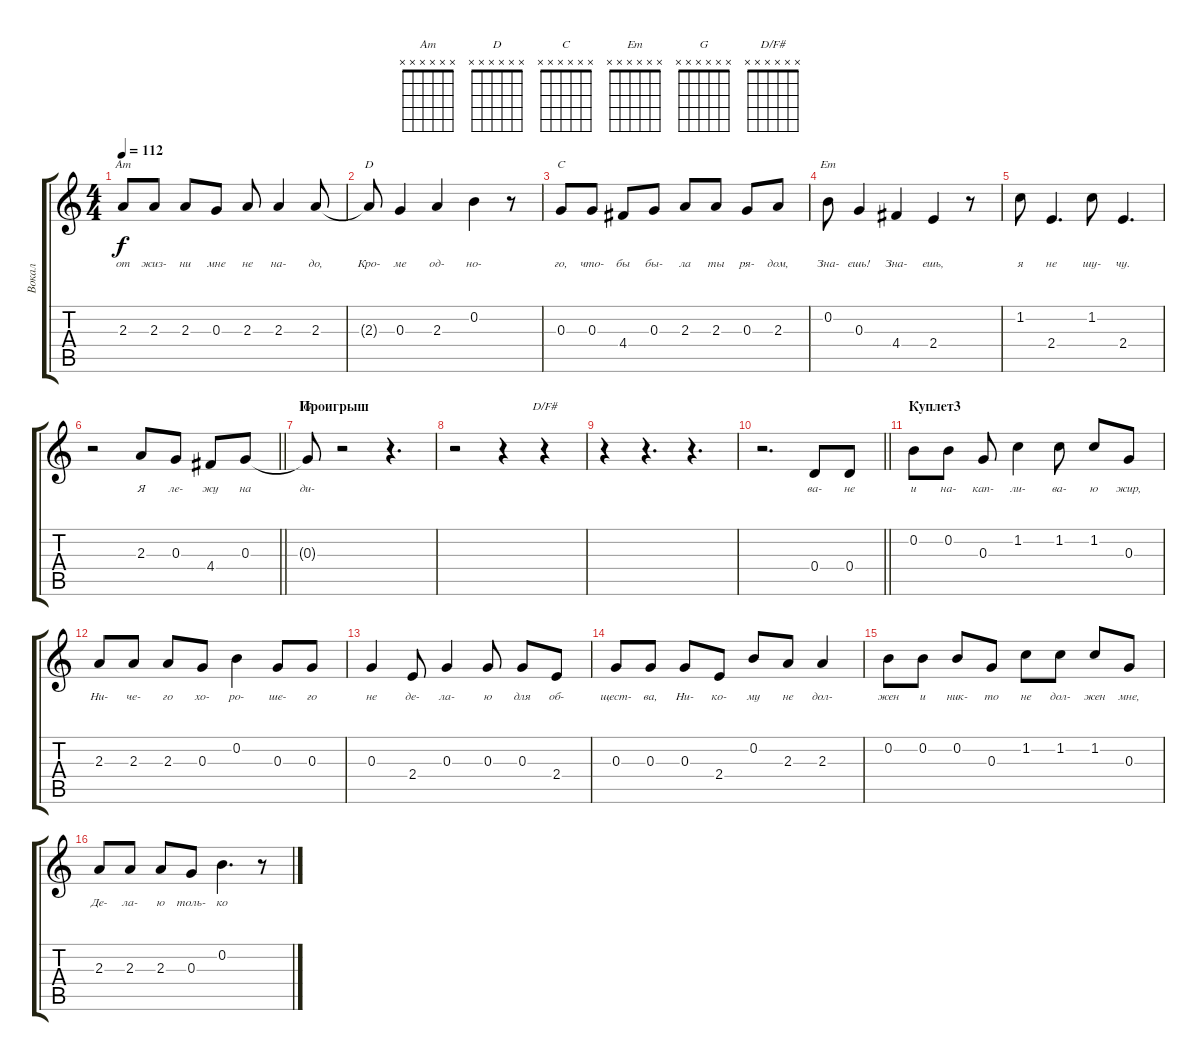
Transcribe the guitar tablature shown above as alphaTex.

\track ("Вокал" "Вокал") {instrument overdrivenguitar}
\staff {score tabs}
\tuning (E4 B3 G3 D3 A2 E2) {hide}
\chord ("Am" x x x x x x)
\chord ("D" x x x x x x)
\chord ("C" x x x x x x)
\chord ("Em" x x x x x x)
\chord ("G" x x x x x x)
\chord ("D/F#" x x x x x x)
\ts (4 4)
\tempo 112
\clef g2
\ks c
2.3.8{ch "Am" lyrics (0 "от") lyrics (1 "") lyrics (2 "") lyrics (3 "") lyrics (4 "") dy f instrument overdrivenguitar} 2.3.8{lyrics (0 "жиз-") lyrics (1 "") lyrics (2 "") lyrics (3 "") lyrics (4 "")} 2.3.8{lyrics (0 "ни") lyrics (1 "") lyrics (2 "") lyrics (3 "") lyrics (4 "")} 0.3.8{lyrics (0 "мне") lyrics (1 "") lyrics (2 "") lyrics (3 "") lyrics (4 "")} 2.3.8{lyrics (0 "не") lyrics (1 "") lyrics (2 "") lyrics (3 "") lyrics (4 "")} 2.3.4{lyrics (0 "на-") lyrics (1 "") lyrics (2 "") lyrics (3 "") lyrics (4 "")} 2.3.8{lyrics (0 "до,") lyrics (1 "") lyrics (2 "") lyrics (3 "") lyrics (4 "")} |
2.3{t}.8{ch "D" lyrics (0 "Кро-") lyrics (1 "") lyrics (2 "") lyrics (3 "") lyrics (4 "")} 0.3.4{lyrics (0 "ме") lyrics (1 "") lyrics (2 "") lyrics (3 "") lyrics (4 "")} 2.3.4{lyrics (0 "од-") lyrics (1 "") lyrics (2 "") lyrics (3 "") lyrics (4 "")} 0.2.4{lyrics (0 "но-") lyrics (1 "") lyrics (2 "") lyrics (3 "") lyrics (4 "")} r.8 |
0.3.8{ch "C" lyrics (0 "го,") lyrics (1 "") lyrics (2 "") lyrics (3 "") lyrics (4 "")} 0.3.8{lyrics (0 "что-") lyrics (1 "") lyrics (2 "") lyrics (3 "") lyrics (4 "")} 4.4.8{lyrics (0 "бы") lyrics (1 "") lyrics (2 "") lyrics (3 "") lyrics (4 "")} 0.3.8{lyrics (0 "бы-") lyrics (1 "") lyrics (2 "") lyrics (3 "") lyrics (4 "")} 2.3.8{lyrics (0 "ла") lyrics (1 "") lyrics (2 "") lyrics (3 "") lyrics (4 "")} 2.3.8{lyrics (0 "ты") lyrics (1 "") lyrics (2 "") lyrics (3 "") lyrics (4 "")} 0.3.8{lyrics (0 "ря-") lyrics (1 "") lyrics (2 "") lyrics (3 "") lyrics (4 "")} 2.3.8{lyrics (0 "дом,") lyrics (1 "") lyrics (2 "") lyrics (3 "") lyrics (4 "")} |
0.2.8{ch "Em" lyrics (0 "Зна-") lyrics (1 "") lyrics (2 "") lyrics (3 "") lyrics (4 "")} 0.3.4{lyrics (0 "ешь!") lyrics (1 "") lyrics (2 "") lyrics (3 "") lyrics (4 "")} 4.4.4{lyrics (0 "Зна-") lyrics (1 "") lyrics (2 "") lyrics (3 "") lyrics (4 "")} 2.4.4{lyrics (0 "ешь,") lyrics (1 "") lyrics (2 "") lyrics (3 "") lyrics (4 "")} r.8 |
1.2.8{lyrics (0 "я") lyrics (1 "") lyrics (2 "") lyrics (3 "") lyrics (4 "")} 2.4.4{d lyrics (0 "не") lyrics (1 "") lyrics (2 "") lyrics (3 "") lyrics (4 "")} 1.2.8{lyrics (0 "шу-") lyrics (1 "") lyrics (2 "") lyrics (3 "") lyrics (4 "") instrument electricguitarjazz} 2.4.4{d lyrics (0 "чу.") lyrics (1 "") lyrics (2 "") lyrics (3 "") lyrics (4 "")} |
\barLineRight lightlight
r.2{instrument overdrivenguitar} 2.3.8{lyrics (0 "Я") lyrics (1 "") lyrics (2 "") lyrics (3 "") lyrics (4 "")} 0.3.8{lyrics (0 "ле-") lyrics (1 "") lyrics (2 "") lyrics (3 "") lyrics (4 "")} 4.4.8{lyrics (0 "жу") lyrics (1 "") lyrics (2 "") lyrics (3 "") lyrics (4 "")} 0.3.8{lyrics (0 "на") lyrics (1 "") lyrics (2 "") lyrics (3 "") lyrics (4 "")} |
\section ("" "Проигрыш")
0.3{t}.8{ch "G" lyrics (0 "ди-") lyrics (1 "") lyrics (2 "") lyrics (3 "") lyrics (4 "")} r.2 r.4{d} |
r.2 r.4 r.4{ch "D/F#"} |
r.4 r.4{d} r.4{d} |
\barLineRight lightlight
r.2{d} 0.4.8{lyrics (0 "ва-") lyrics (1 "") lyrics (2 "") lyrics (3 "") lyrics (4 "")} 0.4.8{lyrics (0 "не") lyrics (1 "") lyrics (2 "") lyrics (3 "") lyrics (4 "")} |
\section ("" "Куплет3")
0.2.8{lyrics (0 "и") lyrics (1 "") lyrics (2 "") lyrics (3 "") lyrics (4 "")} 0.2.8{lyrics (0 "на-") lyrics (1 "") lyrics (2 "") lyrics (3 "") lyrics (4 "")} 0.3.8{lyrics (0 "кап-") lyrics (1 "") lyrics (2 "") lyrics (3 "") lyrics (4 "")} 1.2.4{lyrics (0 "ли-") lyrics (1 "") lyrics (2 "") lyrics (3 "") lyrics (4 "")} 1.2.8{lyrics (0 "ва-") lyrics (1 "") lyrics (2 "") lyrics (3 "") lyrics (4 "")} 1.2.8{lyrics (0 "ю") lyrics (1 "") lyrics (2 "") lyrics (3 "") lyrics (4 "")} 0.3.8{lyrics (0 "жир,") lyrics (1 "") lyrics (2 "") lyrics (3 "") lyrics (4 "")} |
2.3.8{lyrics (0 "Ни-") lyrics (1 "") lyrics (2 "") lyrics (3 "") lyrics (4 "")} 2.3.8{lyrics (0 "че-") lyrics (1 "") lyrics (2 "") lyrics (3 "") lyrics (4 "")} 2.3.8{lyrics (0 "го") lyrics (1 "") lyrics (2 "") lyrics (3 "") lyrics (4 "")} 0.3.8{lyrics (0 "хо-") lyrics (1 "") lyrics (2 "") lyrics (3 "") lyrics (4 "")} 0.2.4{lyrics (0 "ро-") lyrics (1 "") lyrics (2 "") lyrics (3 "") lyrics (4 "")} 0.3.8{lyrics (0 "ше-") lyrics (1 "") lyrics (2 "") lyrics (3 "") lyrics (4 "")} 0.3.8{lyrics (0 "го") lyrics (1 "") lyrics (2 "") lyrics (3 "") lyrics (4 "")} |
0.3.4{lyrics (0 "не") lyrics (1 "") lyrics (2 "") lyrics (3 "") lyrics (4 "")} 2.4.8{lyrics (0 "де-") lyrics (1 "") lyrics (2 "") lyrics (3 "") lyrics (4 "")} 0.3.4{lyrics (0 "ла-") lyrics (1 "") lyrics (2 "") lyrics (3 "") lyrics (4 "")} 0.3.8{lyrics (0 "ю") lyrics (1 "") lyrics (2 "") lyrics (3 "") lyrics (4 "")} 0.3.8{lyrics (0 "для") lyrics (1 "") lyrics (2 "") lyrics (3 "") lyrics (4 "")} 2.4.8{lyrics (0 "об-") lyrics (1 "") lyrics (2 "") lyrics (3 "") lyrics (4 "")} |
0.3.8{lyrics (0 "щест-") lyrics (1 "") lyrics (2 "") lyrics (3 "") lyrics (4 "")} 0.3.8{lyrics (0 "ва,") lyrics (1 "") lyrics (2 "") lyrics (3 "") lyrics (4 "")} 0.3.8{lyrics (0 "Ни-") lyrics (1 "") lyrics (2 "") lyrics (3 "") lyrics (4 "")} 2.4.8{lyrics (0 "ко-") lyrics (1 "") lyrics (2 "") lyrics (3 "") lyrics (4 "")} 0.2.8{lyrics (0 "му") lyrics (1 "") lyrics (2 "") lyrics (3 "") lyrics (4 "")} 2.3.8{lyrics (0 "не") lyrics (1 "") lyrics (2 "") lyrics (3 "") lyrics (4 "")} 2.3.4{lyrics (0 "дол-") lyrics (1 "") lyrics (2 "") lyrics (3 "") lyrics (4 "")} |
0.2.8{lyrics (0 "жен") lyrics (1 "") lyrics (2 "") lyrics (3 "") lyrics (4 "")} 0.2.8{lyrics (0 "и") lyrics (1 "") lyrics (2 "") lyrics (3 "") lyrics (4 "")} 0.2.8{lyrics (0 "ник-") lyrics (1 "") lyrics (2 "") lyrics (3 "") lyrics (4 "")} 0.3.8{lyrics (0 "то") lyrics (1 "") lyrics (2 "") lyrics (3 "") lyrics (4 "")} 1.2.8{lyrics (0 "не") lyrics (1 "") lyrics (2 "") lyrics (3 "") lyrics (4 "")} 1.2.8{lyrics (0 "дол-") lyrics (1 "") lyrics (2 "") lyrics (3 "") lyrics (4 "")} 1.2.8{lyrics (0 "жен") lyrics (1 "") lyrics (2 "") lyrics (3 "") lyrics (4 "")} 0.3.8{lyrics (0 "мне,") lyrics (1 "") lyrics (2 "") lyrics (3 "") lyrics (4 "")} |
2.3.8{lyrics (0 "Де-") lyrics (1 "") lyrics (2 "") lyrics (3 "") lyrics (4 "")} 2.3.8{lyrics (0 "ла-") lyrics (1 "") lyrics (2 "") lyrics (3 "") lyrics (4 "")} 2.3.8{lyrics (0 "ю") lyrics (1 "") lyrics (2 "") lyrics (3 "") lyrics (4 "")} 0.3.8{lyrics (0 "толь-") lyrics (1 "") lyrics (2 "") lyrics (3 "") lyrics (4 "")} 0.2.4{d lyrics (0 "ко") lyrics (1 "") lyrics (2 "") lyrics (3 "") lyrics (4 "")} r.8
